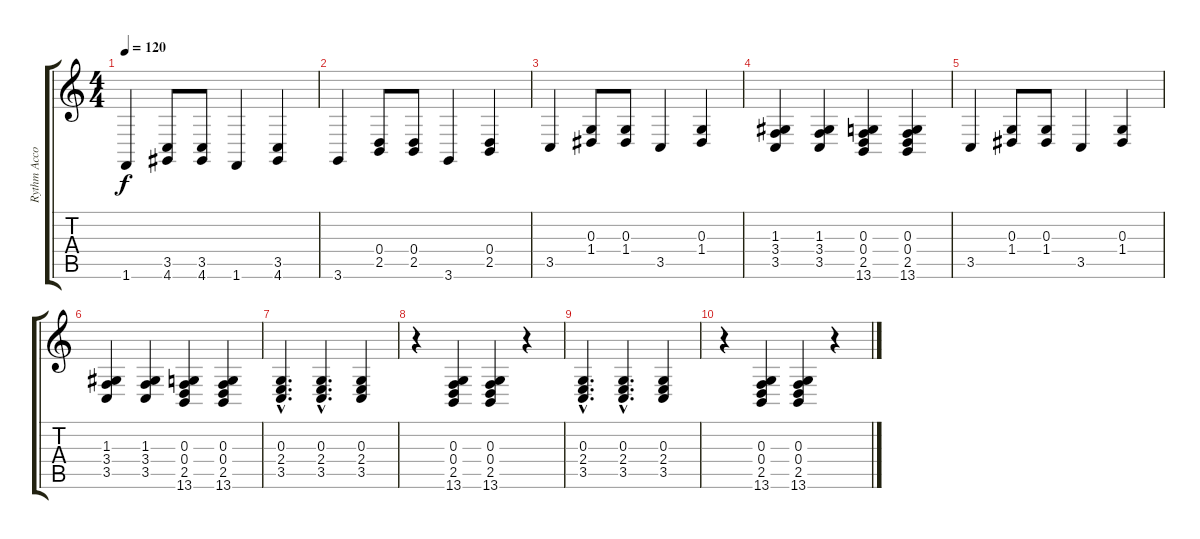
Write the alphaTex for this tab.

\track ("Rythm Accordion" "Rythm Acco") {instrument accordion}
\staff {score tabs}
\tuning (E4 B3 G3 D3 A2 E2) {hide}
\ts (4 4)
\tempo 120
\clef g2
\ks c
1.6.4{dy f} (3.5 4.6).8 (3.5 4.6).8 1.6.4 (3.5 4.6).4 |
3.6.4 (0.4 2.5).8 (0.4 2.5).8 3.6.4 (0.4 2.5).4 |
3.5.4 (0.3 1.4).8 (0.3 1.4).8 3.5.4 (0.3 1.4).4 |
(1.3 3.4 3.5).4 (1.3 3.4 3.5).4 (0.3 0.4 2.5 13.6).4 (0.3 0.4 2.5 13.6).4 |
3.5.4 (0.3 1.4).8 (0.3 1.4).8 3.5.4 (0.3 1.4).4 |
(1.3 3.4 3.5).4 (1.3 3.4 3.5).4 (0.3 0.4 2.5 13.6).4 (0.3 0.4 2.5 13.6).4 |
(0.3{hac} 2.4{hac} 3.5{hac}).4{d} (0.3{hac} 2.4{hac} 3.5{hac}).4{d} (0.3 2.4 3.5).4 |
r.4 (0.3 0.4 2.5 13.6).4 (0.3 0.4 2.5 13.6).4 r.4 |
(0.3{hac} 2.4{hac} 3.5{hac}).4{d} (0.3{hac} 2.4{hac} 3.5{hac}).4{d} (0.3 2.4 3.5).4 |
r.4 (0.3 0.4 2.5 13.6).4 (0.3 0.4 2.5 13.6).4 r.4
